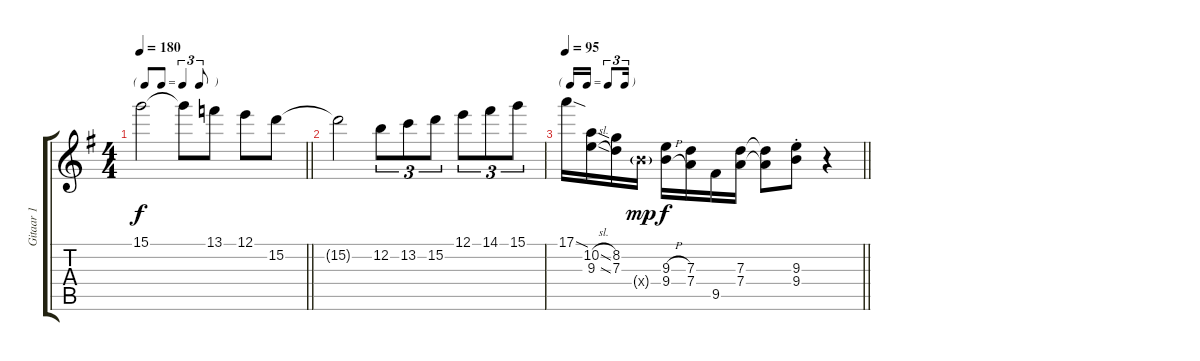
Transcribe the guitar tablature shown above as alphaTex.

\track ("Gitaar 1" "Gitaar 1") {instrument overdrivenguitar}
\staff {score tabs}
\tuning (E4 B3 G3 D3 A2 E2) {hide}
\ts (4 4)
\tf triplet8th
\tempo 180
\clef g2
\barLineRight lightlight
\ks eminor
15.1{t}.2{dy f} 15.1{t}.8 13.1.8 12.1.8 15.2.8 |
15.2{t}.2 12.2.8{tu (3 2)} 13.2.8{tu (3 2)} 15.2.8{tu (3 2)} 12.1.8{tu (3 2)} 14.1.8{tu (3 2)} 15.1.8{tu (3 2)} |
\tf triplet16th
\tempo 95
\barLineRight lightlight
17.1{sod}.16 (10.2{sl} 9.3{sl}).16 (8.2 7.3).16 9.4{g x}.16{dy mp} (9.3{h} 9.4{h}).16{dy f} (7.3 7.4).16 9.5.16 (7.3 7.4).16 (7.3{t} 7.4{t}).8 (9.3{st} 9.4{st}).8 r.4
